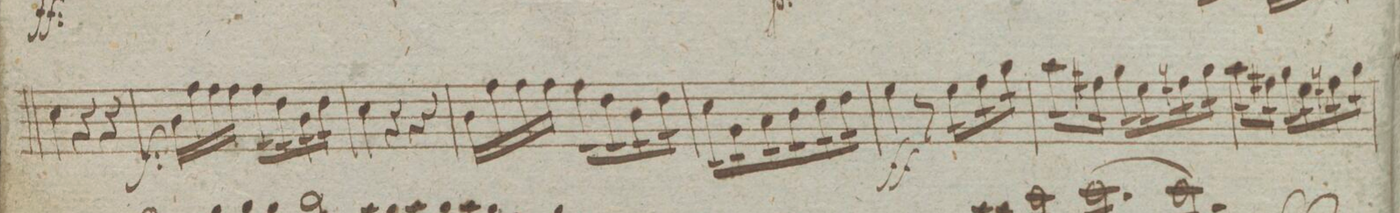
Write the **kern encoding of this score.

**kern	**dynam
*I"Violino Imo	*
*clefG2	*
*k[]	*
*M3/4	*
4cc\	.
4r	.
4r	.
=85	=85
16b\LL	f
16ff\	.
16ff\	.
16ff\JJ	.
*tremolo	*
16ff\LL	.
16ff\	.
16dd\	.
16dd\	.
16b\	.
16b\	.
16dd\	.
16dd\JJ	.
*Xtremolo	*
=86	=86
4cc\	.
4r	.
4r	.
=87	=87
16b\LL	.
16ff\	.
16ff\	.
16ff\JJ	.
*tremolo	*
16ff\LL	.
16ff\	.
16dd\	.
16dd\	.
16b\	.
16b\	.
16dd\	.
16dd\JJ	.
=88	=88
16cc\LL	.
16cc\	.
16g\	.
16g\	.
16a\	.
16a\	.
16b\	.
16b\	.
16cc\	.
16cc\	.
16dd\	.
16dd\JJ	.
*Xtremolo	*
=89	=89
4ee\	ff
8r	.
*tremolo	*
16ee\LL	.
16ee\	.
16ff\	.
16ff\	.
16gg\	.
16gg\JJ	.
=90	=90
16aa\LL	.
16aa\	.
16ff#X\	.
16ff#X\JJ	.
16gg\LL	.
16gg\	.
16ee\	.
16ee\	.
16ffn\	.
16ffn\	.
16gg\	.
16gg\JJ	.
=91	=91
16aa\LL	.
16aa\	.
16ff#X\	.
16ff#X\JJ	.
16gg\LL	.
16gg\	.
16ee\	.
16ee\	.
16ffn\	.
16ffn\	.
16gg\	.
16gg\JJ	.
*Xtremolo	*
=92	=92
*-	*-
